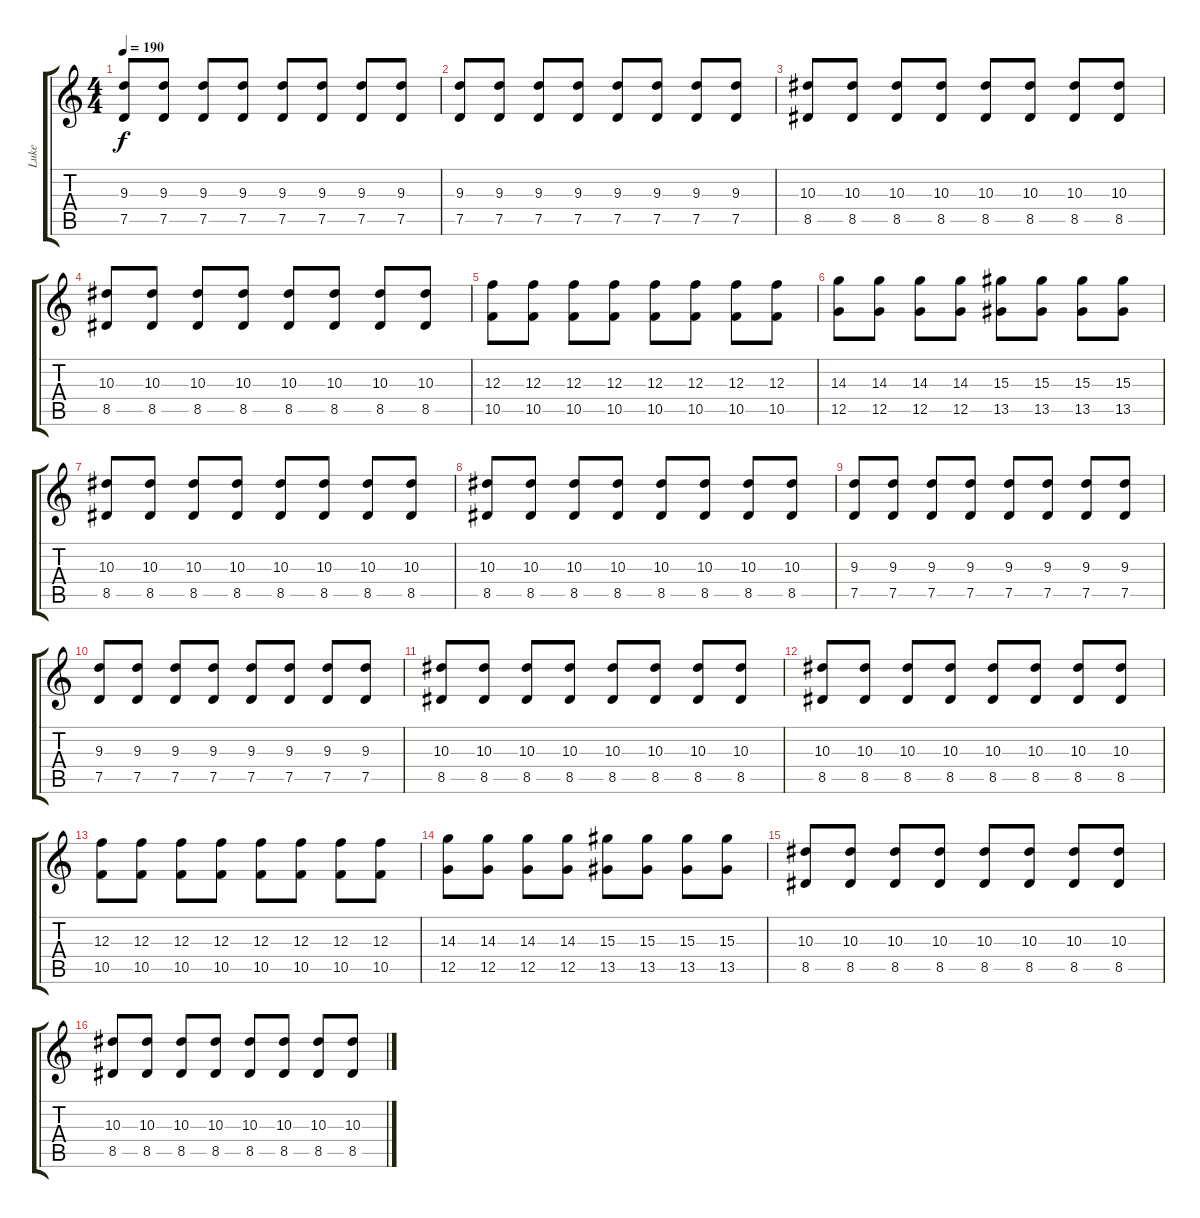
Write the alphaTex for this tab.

\track ("Luke" "Luke") {instrument overdrivenguitar}
\staff {score tabs}
\tuning (D4 A3 F3 C3 G2 C2) {hide}
\ts (4 4)
\tempo 190
\clef g2
\ks c
(9.3 7.5).8{dy f} (9.3 7.5).8 (9.3 7.5).8 (9.3 7.5).8 (9.3 7.5).8 (9.3 7.5).8 (9.3 7.5).8 (9.3 7.5).8 |
(9.3 7.5).8 (9.3 7.5).8 (9.3 7.5).8 (9.3 7.5).8 (9.3 7.5).8 (9.3 7.5).8 (9.3 7.5).8 (9.3 7.5).8 |
(10.3 8.5).8 (10.3 8.5).8 (10.3 8.5).8 (10.3 8.5).8 (10.3 8.5).8 (10.3 8.5).8 (10.3 8.5).8 (10.3 8.5).8 |
(10.3 8.5).8 (10.3 8.5).8 (10.3 8.5).8 (10.3 8.5).8 (10.3 8.5).8 (10.3 8.5).8 (10.3 8.5).8 (10.3 8.5).8 |
(12.3 10.5).8 (12.3 10.5).8 (12.3 10.5).8 (12.3 10.5).8 (12.3 10.5).8 (12.3 10.5).8 (12.3 10.5).8 (12.3 10.5).8 |
(14.3 12.5).8 (14.3 12.5).8 (14.3 12.5).8 (14.3 12.5).8 (15.3 13.5).8 (15.3 13.5).8 (15.3 13.5).8 (15.3 13.5).8 |
(10.3 8.5).8 (10.3 8.5).8 (10.3 8.5).8 (10.3 8.5).8 (10.3 8.5).8 (10.3 8.5).8 (10.3 8.5).8 (10.3 8.5).8 |
(10.3 8.5).8 (10.3 8.5).8 (10.3 8.5).8 (10.3 8.5).8 (10.3 8.5).8 (10.3 8.5).8 (10.3 8.5).8 (10.3 8.5).8 |
(9.3 7.5).8 (9.3 7.5).8 (9.3 7.5).8 (9.3 7.5).8 (9.3 7.5).8 (9.3 7.5).8 (9.3 7.5).8 (9.3 7.5).8 |
(9.3 7.5).8 (9.3 7.5).8 (9.3 7.5).8 (9.3 7.5).8 (9.3 7.5).8 (9.3 7.5).8 (9.3 7.5).8 (9.3 7.5).8 |
(10.3 8.5).8 (10.3 8.5).8 (10.3 8.5).8 (10.3 8.5).8 (10.3 8.5).8 (10.3 8.5).8 (10.3 8.5).8 (10.3 8.5).8 |
(10.3 8.5).8 (10.3 8.5).8 (10.3 8.5).8 (10.3 8.5).8 (10.3 8.5).8 (10.3 8.5).8 (10.3 8.5).8 (10.3 8.5).8 |
(12.3 10.5).8 (12.3 10.5).8 (12.3 10.5).8 (12.3 10.5).8 (12.3 10.5).8 (12.3 10.5).8 (12.3 10.5).8 (12.3 10.5).8 |
(14.3 12.5).8 (14.3 12.5).8 (14.3 12.5).8 (14.3 12.5).8 (15.3 13.5).8 (15.3 13.5).8 (15.3 13.5).8 (15.3 13.5).8 |
(10.3 8.5).8 (10.3 8.5).8 (10.3 8.5).8 (10.3 8.5).8 (10.3 8.5).8 (10.3 8.5).8 (10.3 8.5).8 (10.3 8.5).8 |
(10.3 8.5).8 (10.3 8.5).8 (10.3 8.5).8 (10.3 8.5).8 (10.3 8.5).8 (10.3 8.5).8 (10.3 8.5).8 (10.3 8.5).8
